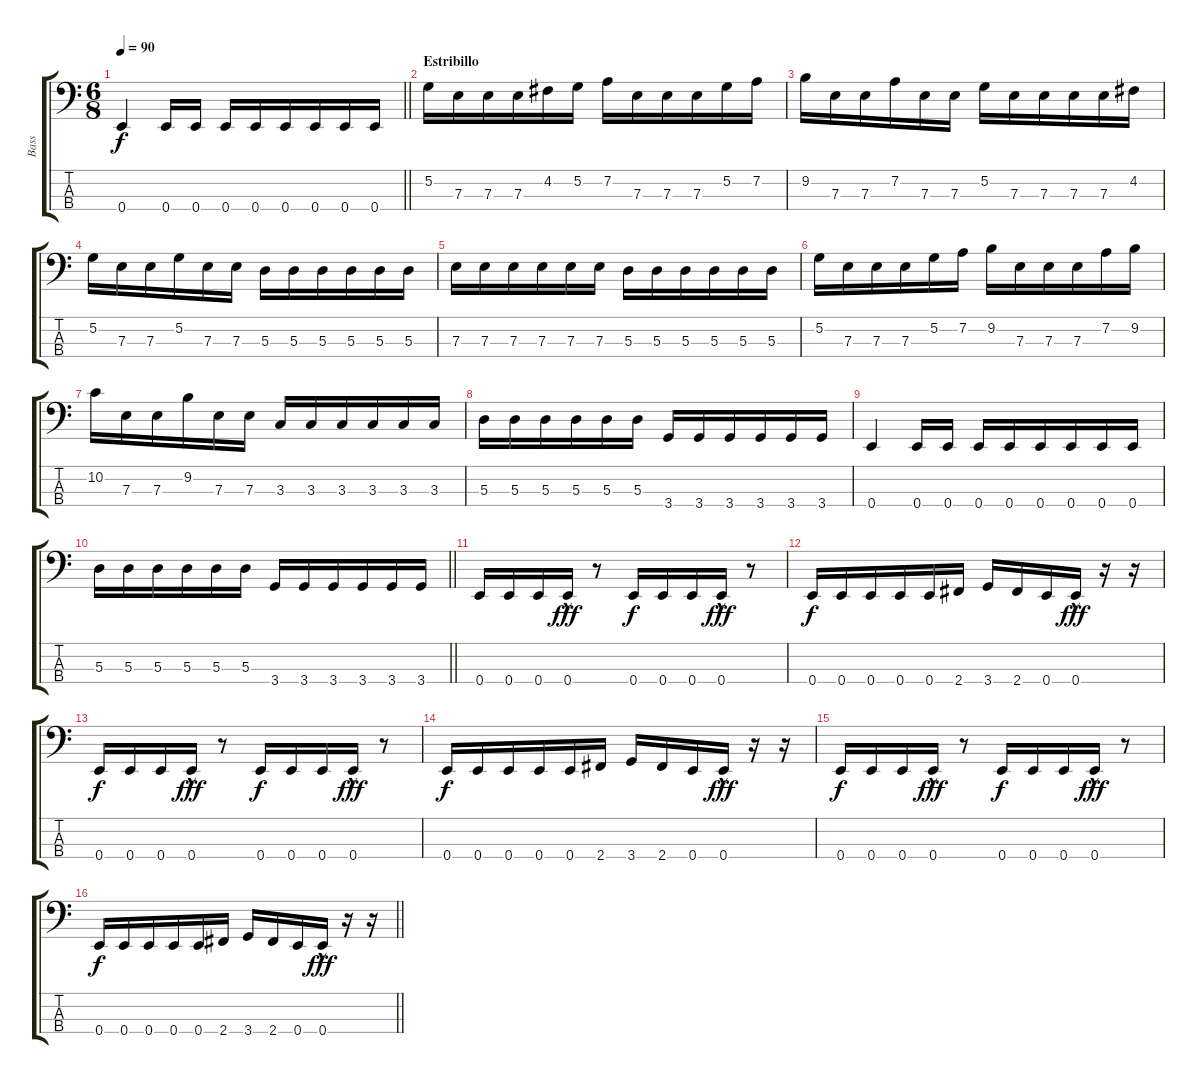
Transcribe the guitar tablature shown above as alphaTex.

\track ("Bass" "Bass") {instrument electricbassfinger}
\staff {score tabs}
\tuning (G2 D2 A1 E1) {hide}
\ts (6 8)
\tempo 90
\clef f4
\barLineRight lightlight
\ks c
0.4.4{dy f} 0.4.16 0.4.16 0.4.16 0.4.16 0.4.16 0.4.16 0.4.16 0.4.16 |
\section ("" "Estribillo")
5.2.16 7.3.16 7.3.16 7.3.16 4.2.16 5.2.16 7.2.16 7.3.16 7.3.16 7.3.16 5.2.16 7.2.16 |
9.2.16 7.3.16 7.3.16 7.2.16 7.3.16 7.3.16 5.2.16 7.3.16 7.3.16 7.3.16 7.3.16 4.2.16 |
5.2.16 7.3.16 7.3.16 5.2.16 7.3.16 7.3.16 5.3.16 5.3.16 5.3.16 5.3.16 5.3.16 5.3.16 |
7.3.16 7.3.16 7.3.16 7.3.16 7.3.16 7.3.16 5.3.16 5.3.16 5.3.16 5.3.16 5.3.16 5.3.16 |
5.2.16 7.3.16 7.3.16 7.3.16 5.2.16 7.2.16 9.2.16 7.3.16 7.3.16 7.3.16 7.2.16 9.2.16 |
10.2.16 7.3.16 7.3.16 9.2.16 7.3.16 7.3.16 3.3.16 3.3.16 3.3.16 3.3.16 3.3.16 3.3.16 |
5.3.16 5.3.16 5.3.16 5.3.16 5.3.16 5.3.16 3.4.16 3.4.16 3.4.16 3.4.16 3.4.16 3.4.16 |
0.4.4 0.4.16 0.4.16 0.4.16 0.4.16 0.4.16 0.4.16 0.4.16 0.4.16 |
\barLineRight lightlight
5.3.16 5.3.16 5.3.16 5.3.16 5.3.16 5.3.16 3.4.16 3.4.16 3.4.16 3.4.16 3.4.16 3.4.16 |
\section ("" "")
0.4.16 0.4.16 0.4.16 0.4{hac}.16{dy fff} r.8 0.4.16{dy f} 0.4.16 0.4.16 0.4{hac}.16{dy fff} r.8 |
0.4.16{dy f} 0.4.16 0.4.16 0.4.16 0.4.16 2.4.16 3.4.16 2.4.16 0.4.16 0.4{hac}.16{dy fff} r.16 r.16 |
0.4.16{dy f} 0.4.16 0.4.16 0.4{hac}.16{dy fff} r.8 0.4.16{dy f} 0.4.16 0.4.16 0.4{hac}.16{dy fff} r.8 |
0.4.16{dy f} 0.4.16 0.4.16 0.4.16 0.4.16 2.4.16 3.4.16 2.4.16 0.4.16 0.4{hac}.16{dy fff} r.16 r.16 |
0.4.16{dy f} 0.4.16 0.4.16 0.4{hac}.16{dy fff} r.8 0.4.16{dy f} 0.4.16 0.4.16 0.4{hac}.16{dy fff} r.8 |
\barLineRight lightlight
0.4.16{dy f} 0.4.16 0.4.16 0.4.16 0.4.16 2.4.16 3.4.16 2.4.16 0.4.16 0.4{hac}.16{dy fff} r.16 r.16
